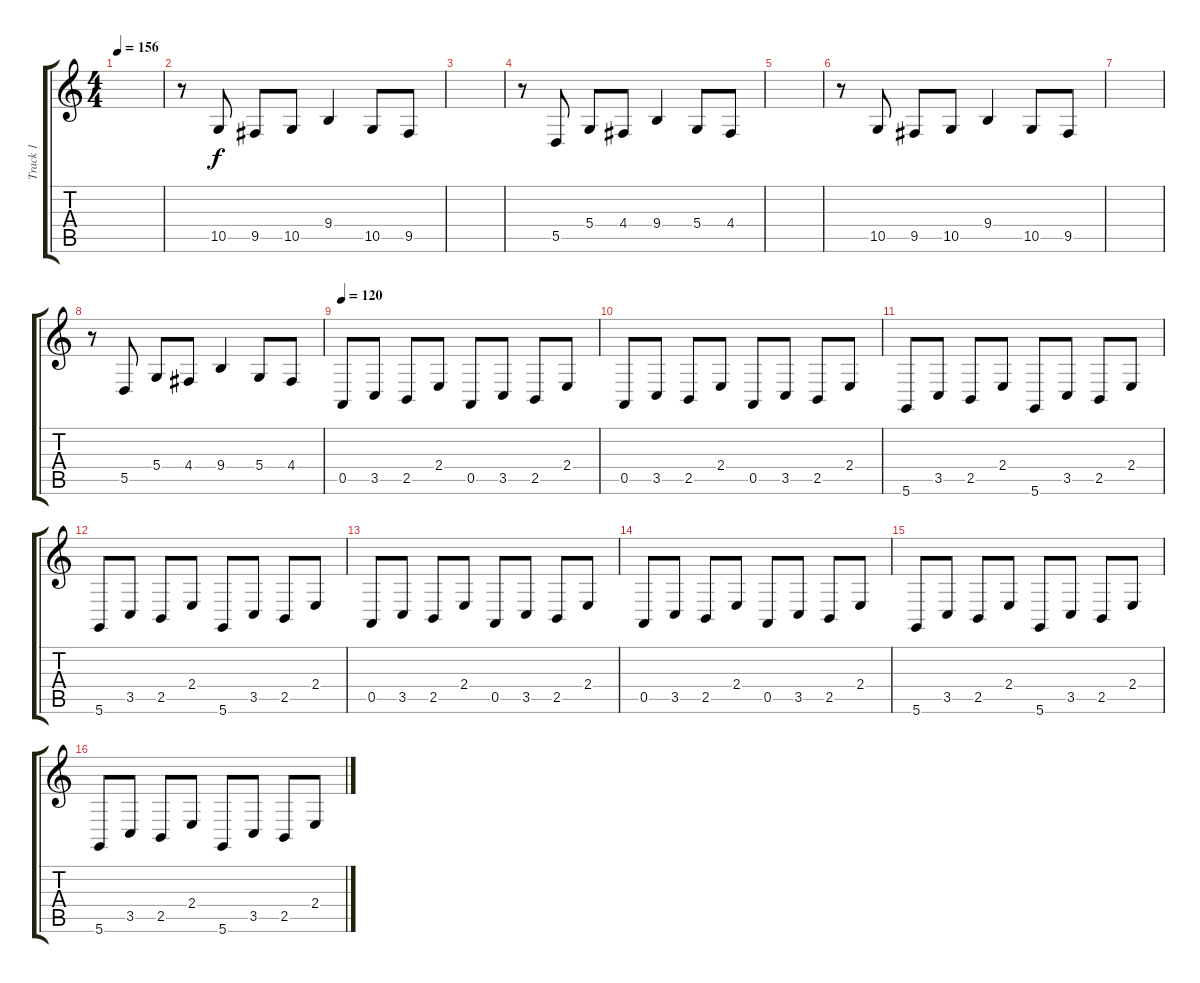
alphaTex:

\track ("Track 1" "Track 1") {instrument stringensemble1}
\staff {score tabs}
\tuning (E4 B3 G3 D3 A2 D2) {hide}
\ts (4 4)
\tempo 156
\clef g2
\ks c
|
r.8 10.5.8 9.5.8 10.5.8 9.4.4 10.5.8 9.5.8 |
|
r.8 5.5.8 5.4.8 4.4.8 9.4.4 5.4.8 4.4.8 |
|
r.8 10.5.8 9.5.8 10.5.8 9.4.4 10.5.8 9.5.8 |
|
r.8 5.5.8 5.4.8 4.4.8 9.4.4 5.4.8 4.4.8 |
\tempo 120
0.5.8 3.5.8 2.5.8 2.4.8 0.5.8 3.5.8 2.5.8 2.4.8 |
0.5.8 3.5.8 2.5.8 2.4.8 0.5.8 3.5.8 2.5.8 2.4.8 |
5.6.8 3.5.8 2.5.8 2.4.8 5.6.8 3.5.8 2.5.8 2.4.8 |
5.6.8 3.5.8 2.5.8 2.4.8 5.6.8 3.5.8 2.5.8 2.4.8 |
0.5.8 3.5.8 2.5.8 2.4.8 0.5.8 3.5.8 2.5.8 2.4.8 |
0.5.8 3.5.8 2.5.8 2.4.8 0.5.8 3.5.8 2.5.8 2.4.8 |
5.6.8 3.5.8 2.5.8 2.4.8 5.6.8 3.5.8 2.5.8 2.4.8 |
5.6.8 3.5.8 2.5.8 2.4.8 5.6.8 3.5.8 2.5.8 2.4.8
